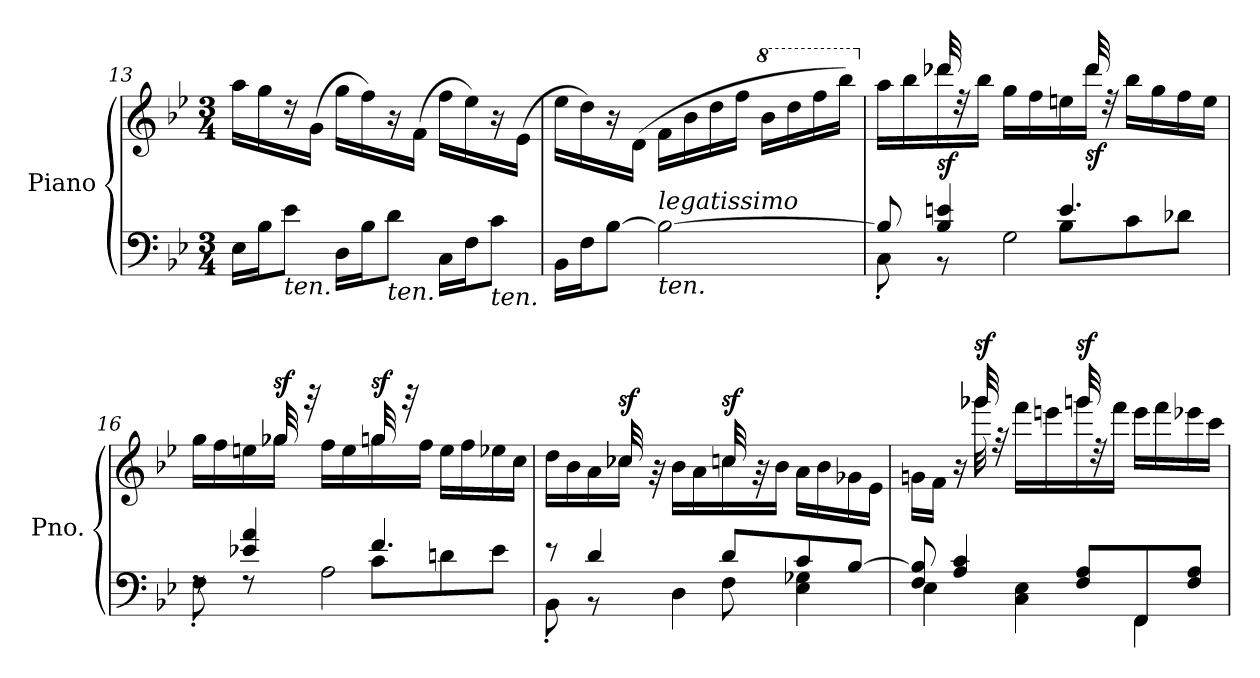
**kern	**kern	**dynam
*part1	*part1	*part1
*staff2	*staff1	*staff1/2
*I"Piano	*	*
*I'Pno.	*	*
*clefF4	*clefG2	*
*k[b-e-]	*k[b-e-]	*
*M3/4	*M3/4	*
=13	=13	=13
16E-\LL	16aa\LL	.
16B-\J	16gg\	.
!LO:TX:b:i:t=ten.	!	!
8e-\J	16r	.
.	(>16g\JJ	.
16D\LL	16gg\LL	.
16B-\J	16ff\)	.
!LO:TX:b:i:t=ten.	!	!
8d\J	16r	.
.	(>16f\JJ	.
16C\LL	16ff\LL	.
16F\J	16ee-\)	.
!LO:TX:b:i:t=ten.	!	!
8c\J	16r	.
.	(>16e-\JJ	.
!!LO:PB:g=z
=14	=14	=14
16BB-\LL	16ee-\LL	.
16F\J	16dd\)	.
[8B-\J	16r	.
.	(>16d\JJ	.
!LO:TX:b:i:t=ten.	!	!
!LO:TX:a:i:t=legatissimo	!	!
2B-\_	16f\LL	.
.	16b-\	.
.	16dd\	.
.	16ff\JJ	.
*	*8va	*
.	16bb-\LL	.
.	16ddd\	.
.	16fff\	.
.	16bbb-\JJ)	.
=15	=15	=15
*^	*	*
*	*^	*	*
*	*	*	*X8va	*
*	*	*	*^	*
8B-/]	8C'\	4ryy	8ryy	16aa\LL	.
.	.	.	.	16bb-\	.
!	!	!	!	!	!LO:DY:b
4B-/ 4en/	8r	.	32ddd-X/	16ddd-\	sf
.	.	.	32rdd	.	.
.	.	.	16ryy	16bb-\JJ	.
.	2G\	8ryy	8ryy	16gg\LL	.
.	.	.	.	16ff\	.
4.e/	.	8B-\L	16ryy	16een\	.
!	!	!	!	!	!LO:DY:b
.	.	.	32ddd-/	16ddd-\JJ	sf
.	.	.	32rdd	.	.
.	.	8c\	4ryy	16bb-\LL	.
.	.	.	.	16gg\	.
.	.	8d-X\J	.	16ff\	.
.	.	.	.	16ee\JJ	.
=16	=16	=16	=16	=16	=16
8rF	8F'\	4ryy	8ryy	16gg\LL	.
.	.	.	.	16ff\	.
4e-X/ 4a/	8rF	.	16ryy	16een\	.
!	!	!	!	!	!LO:DY:a
.	.	.	32gg-X/	16gg-\JJ	sf
.	.	.	32r	.	.
.	2A\	8ryy	8ryy	16ff\LL	.
.	.	.	.	16ee\	.
!	!	!	!	!	!LO:DY:a
4.f/	.	8c\L	32ggn/	16gg\	sf
.	.	.	32r	.	.
.	.	.	16ryy	16ff\JJ	.
.	.	8dn\	4ryy	16ee\LL	.
.	.	.	.	16ff\	.
.	.	8e-\J	.	16ee-X\	.
.	.	.	.	16cc\JJ	.
!!LO:LB:g=z	!!
=17	=17	=17	=17	=17	=17
8r	8BB-'\	4ryy	8ryy	16dd\LL	.
.	.	.	.	16b-\	.
4d/	8r	.	16ryy	16a\	.
!	!	!	!	!	!LO:DY:a
.	.	.	32cc-X/	16cc-\JJ	sf
.	.	.	32rg	.	.
.	4D\	8ryy	8ryy	16b-\LL	.
.	.	.	.	16a\	.
!	!	!	!	!	!LO:DY:a
8d/L	.	8F\	32ccn/	16cc\	sf
.	.	.	32rg	.	.
.	.	.	16ryy	16b-\JJ	.
8c/	4E-\ 4G-X\	4ryy	4ryy	16a\LL	.
.	.	.	.	16b-\	.
[8B-/J	.	.	.	16g-X\	.
.	.	.	.	16e-\JJ	.
*	*v	*v	*	*	*
=18	=18	=18	=18	=18
8F/ 8B-/]	4E-\	8ryy	16gn\LL	.
.	.	.	16f\JJ	.
4A/ 4c/	.	16r	16ryy	.
!	!	!	!	!LO:DY:a
.	.	32ggg-X/	32ggg-\	sf
.	.	32rff	32rddyy	.
.	4C\ 4E-\	8ryy	16fff\LL	.
.	.	.	16eeen\	.
!	!	!	!	!LO:DY:a
8F/ 8A/L	.	32gggn/	16ggg\	sf
.	.	32rdd	.	.
.	.	16ryy	16fff\JJ	.
8FF/	4FF\	4ryy	16eee\LL	.
.	.	.	16fff\	.
8F/ 8A/J	.	.	16eee-X\	.
.	.	.	16ccc\JJ	.
*v	*v	*	*	*
*	*v	*v	*
=	=	=
*-	*-	*-
